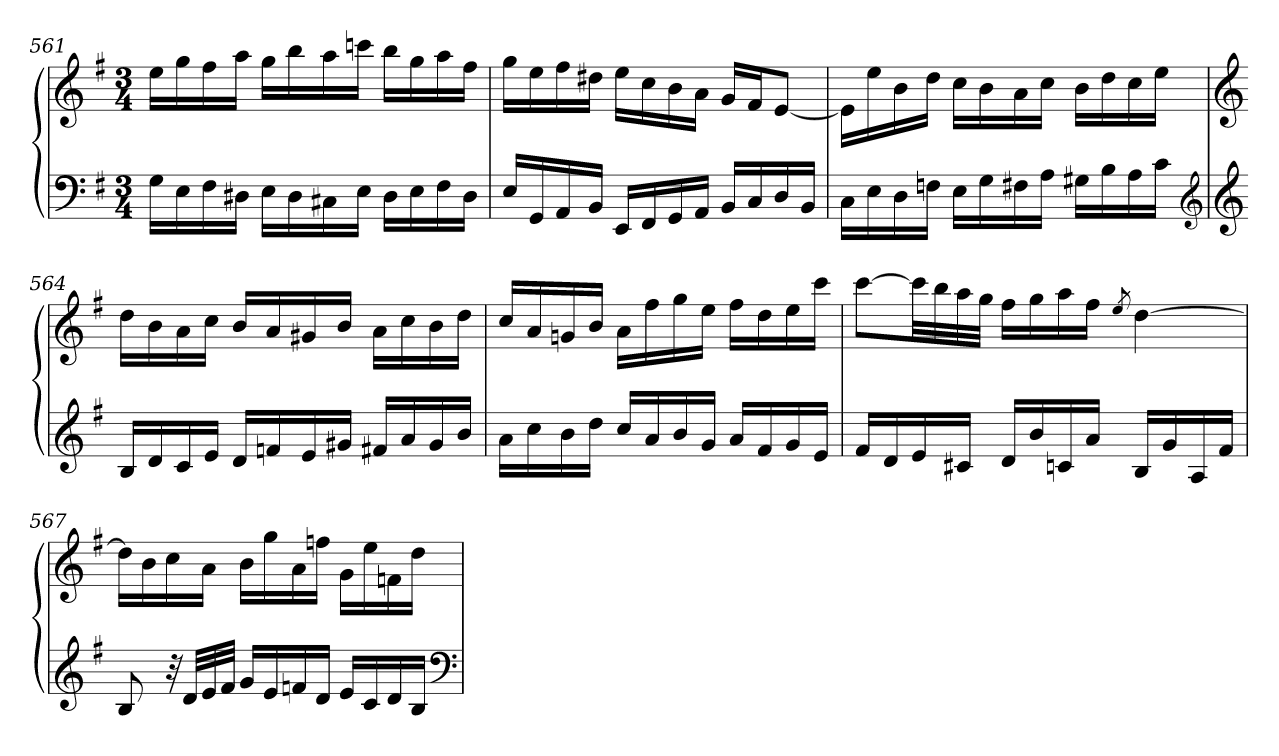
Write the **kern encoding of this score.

**kern	**kern
*part1	*part1
*staff2	*staff1
!!LO:LB:g=z
*clefF4	*clefG2
*k[f#]	*k[f#]
*G:	*G:
*M3/4	*M3/4
=561	=561
16G\LL	16ee\LL
16E\	16gg\
16F#\	16ff#\
16D#X\JJ	16aa\JJ
16E\LL	16gg\LL
16D#\	16bb\
16C#X\	16aa\
16E\JJ	16cccn\JJ
16D#\LL	16bb\LL
16E\	16gg\
16F#\	16aa\
16D#\JJ	16ff#\JJ
=562	=562
16E/LL	16gg\LL
16GG/	16ee\
16AA/	16ff#\
16BB/JJ	16dd#X\JJ
16EE/LL	16ee\LL
16FF#/	16cc\
16GG/	16b\
16AA/JJ	16a\JJ
16BB/LL	16g/LL
16C/	16f#/J
16D/	[8e/J
16BB/JJ	.
=563	=563
16C\LL	16e\LL]
16E\	16ee\
16D\	16b\
16Fn\JJ	16dd\JJ
16E\LL	16cc\LL
16G\	16b\
16F#X\	16a\
16A\JJ	16cc\JJ
16G#X\LL	16b\LL
16B\	16dd\
16A\	16cc\
16c\JJ	16ee\JJ
*clefG2	*
!!LO:LB:g=z
=564	=564
*clefG2	*clefG2
16B/LL	16dd\LL
16d/	16b\
16c/	16a\
16e/JJ	16cc\JJ
16d/LL	16b/LL
16fn/	16a/
16e/	16g#X/
16g#X/JJ	16b/JJ
16f#X/LL	16a\LL
16a/	16cc\
16g#/	16b\
16b/JJ	16dd\JJ
=565	=565
16a\LL	16cc/LL
16cc\	16a/
16b\	16gn/
16dd\JJ	16b/JJ
16cc/LL	16a\LL
16a/	16ff#\
16b/	16gg\
16g/JJ	16ee\JJ
16a/LL	16ff#\LL
16f#/	16dd\
16g/	16ee\
16e/JJ	16ccc\JJ
=566	=566
16f#/LL	[8ccc\L
16d/	.
16e/	32ccc\LL]
.	32bb\
16c#X/JJ	32aa\
.	32gg\JJJ
16d/LL	16ff#\LL
16b/	16gg\
16cn/	16aa\
16a/JJ	16ff#\JJ
.	8qee/
16B/LL	[4dd\
16g/	.
16A/	.
16f#/JJ	.
!!LO:LB:g=z
=567	=567
8B/	16dd\LL]
.	16b\
32r	16cc\
32d/LLL	.
32e/	16a\JJ
32f#/JJJ	.
16g/LL	16b\LL
16e/	16gg\
16fn/	16a\
16d/JJ	16ffn\JJ
16e/LL	16g\LL
16c/	16ee\
16d/	16fn\
16B/JJ	16dd\JJ
*clefF4	*
=	=
*-	*-
